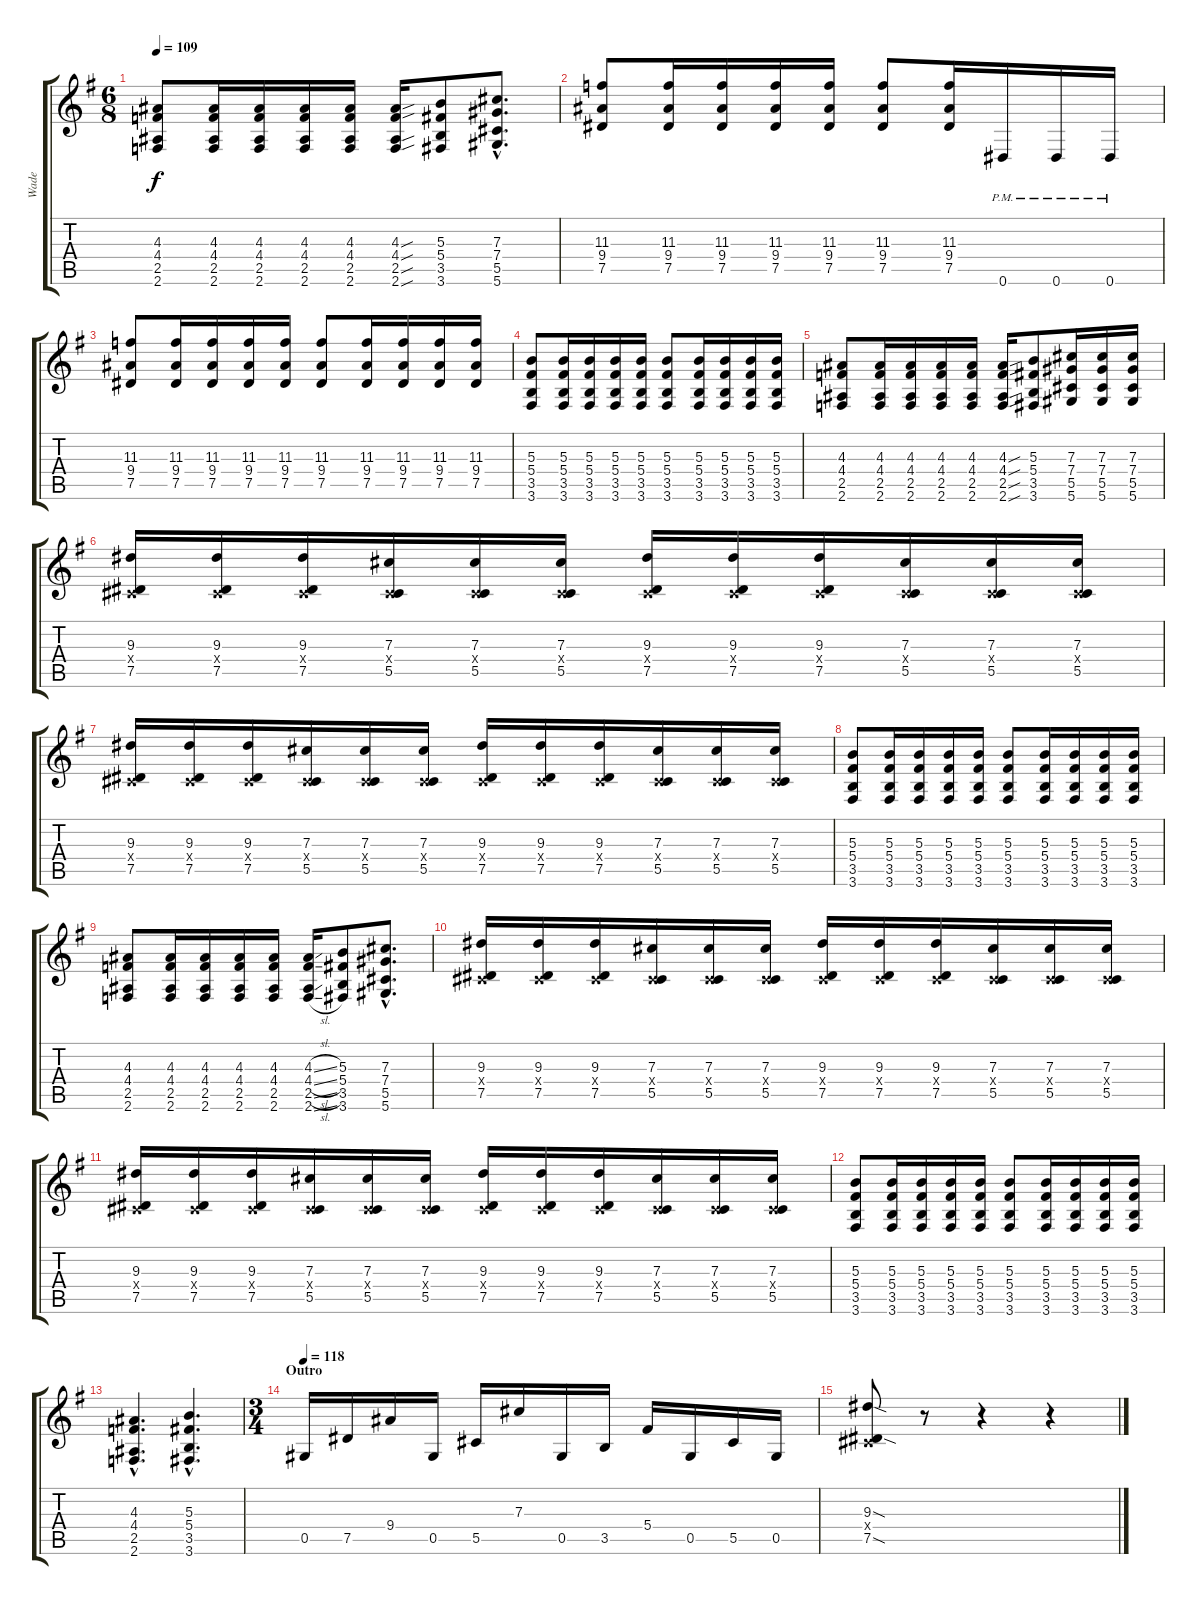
\track ("Wade" "Wade") {instrument distortionguitar}
\staff {score tabs}
\tuning (Eb4 Bb3 Gb3 Db3 Ab2 Eb2) {hide}
\ts (6 8)
\tempo 109
\clef g2
\ks g
(4.3 4.4 2.5 2.6).8{dy f} (4.3 4.4 2.5 2.6).16 (4.3 4.4 2.5 2.6).16 (4.3 4.4 2.5 2.6).16 (4.3 4.4 2.5 2.6).16 (4.3{sou} 4.4{sou} 2.5{sou} 2.6{sou}).16 (5.3 5.4 3.5 3.6).8 (7.3{hac} 7.4{hac} 5.5{hac} 5.6{hac}).8{d} |
(11.3 9.4 7.5).8 (11.3 9.4 7.5).16 (11.3 9.4 7.5).16 (11.3 9.4 7.5).16 (11.3 9.4 7.5).16 (11.3 9.4 7.5).8 (11.3 9.4 7.5).16 0.6{pm}.16 0.6{pm}.16 0.6{pm}.16 |
(11.3 9.4 7.5).8 (11.3 9.4 7.5).16 (11.3 9.4 7.5).16 (11.3 9.4 7.5).16 (11.3 9.4 7.5).16 (11.3 9.4 7.5).8 (11.3 9.4 7.5).16 (11.3 9.4 7.5).16 (11.3 9.4 7.5).16 (11.3 9.4 7.5).16 |
(5.3 5.4 3.5 3.6).8 (5.3 5.4 3.5 3.6).16 (5.3 5.4 3.5 3.6).16 (5.3 5.4 3.5 3.6).16 (5.3 5.4 3.5 3.6).16 (5.3 5.4 3.5 3.6).8 (5.3 5.4 3.5 3.6).16 (5.3 5.4 3.5 3.6).16 (5.3 5.4 3.5 3.6).16 (5.3 5.4 3.5 3.6).16 |
(4.3 4.4 2.5 2.6).8 (4.3 4.4 2.5 2.6).16 (4.3 4.4 2.5 2.6).16 (4.3 4.4 2.5 2.6).16 (4.3 4.4 2.5 2.6).16 (4.3{sou} 4.4{sou} 2.5{sou} 2.6{sou}).16 (5.3 5.4 3.5 3.6).8 (7.3 7.4 5.5 5.6).16 (7.3 7.4 5.5 5.6).16 (7.3 7.4 5.5 5.6).16 |
(9.3 0.4{x} 7.5).16 (9.3 0.4{x} 7.5).16 (9.3 0.4{x} 7.5).16 (7.3 0.4{x} 5.5).16 (7.3 0.4{x} 5.5).16 (7.3 0.4{x} 5.5).16 (9.3 0.4{x} 7.5).16 (9.3 0.4{x} 7.5).16 (9.3 0.4{x} 7.5).16 (7.3 0.4{x} 5.5).16 (7.3 0.4{x} 5.5).16 (7.3 0.4{x} 5.5).16 |
(9.3 0.4{x} 7.5).16 (9.3 0.4{x} 7.5).16 (9.3 0.4{x} 7.5).16 (7.3 0.4{x} 5.5).16 (7.3 0.4{x} 5.5).16 (7.3 0.4{x} 5.5).16 (9.3 0.4{x} 7.5).16 (9.3 0.4{x} 7.5).16 (9.3 0.4{x} 7.5).16 (7.3 0.4{x} 5.5).16 (7.3 0.4{x} 5.5).16 (7.3 0.4{x} 5.5).16 |
(5.3 5.4 3.5 3.6).8 (5.3 5.4 3.5 3.6).16 (5.3 5.4 3.5 3.6).16 (5.3 5.4 3.5 3.6).16 (5.3 5.4 3.5 3.6).16 (5.3 5.4 3.5 3.6).8 (5.3 5.4 3.5 3.6).16 (5.3 5.4 3.5 3.6).16 (5.3 5.4 3.5 3.6).16 (5.3 5.4 3.5 3.6).16 |
(4.3 4.4 2.5 2.6).8 (4.3 4.4 2.5 2.6).16 (4.3 4.4 2.5 2.6).16 (4.3 4.4 2.5 2.6).16 (4.3 4.4 2.5 2.6).16 (4.3{sl} 4.4{sl} 2.5{sl} 2.6{sl}).16 (5.3 5.4 3.5 3.6).8 (7.3{hac} 7.4{hac} 5.5{hac} 5.6{hac}).8{d} |
(9.3 0.4{x} 7.5).16 (9.3 0.4{x} 7.5).16 (9.3 0.4{x} 7.5).16 (7.3 0.4{x} 5.5).16 (7.3 0.4{x} 5.5).16 (7.3 0.4{x} 5.5).16 (9.3 0.4{x} 7.5).16 (9.3 0.4{x} 7.5).16 (9.3 0.4{x} 7.5).16 (7.3 0.4{x} 5.5).16 (7.3 0.4{x} 5.5).16 (7.3 0.4{x} 5.5).16 |
(9.3 0.4{x} 7.5).16 (9.3 0.4{x} 7.5).16 (9.3 0.4{x} 7.5).16 (7.3 0.4{x} 5.5).16 (7.3 0.4{x} 5.5).16 (7.3 0.4{x} 5.5).16 (9.3 0.4{x} 7.5).16 (9.3 0.4{x} 7.5).16 (9.3 0.4{x} 7.5).16 (7.3 0.4{x} 5.5).16 (7.3 0.4{x} 5.5).16 (7.3 0.4{x} 5.5).16 |
(5.3 5.4 3.5 3.6).8 (5.3 5.4 3.5 3.6).16 (5.3 5.4 3.5 3.6).16 (5.3 5.4 3.5 3.6).16 (5.3 5.4 3.5 3.6).16 (5.3 5.4 3.5 3.6).8 (5.3 5.4 3.5 3.6).16 (5.3 5.4 3.5 3.6).16 (5.3 5.4 3.5 3.6).16 (5.3 5.4 3.5 3.6).16 |
(4.3{hac} 4.4{hac} 2.5{hac} 2.6{hac}).4{d} (5.3{hac} 5.4{hac} 3.5{hac} 3.6{hac}).4{d} |
\ts (3 4)
\section ("" "Outro")
\tempo 118
0.5.16 7.5.16 9.4.16 0.5.16 5.5.16 7.3.16 0.5.16 3.5.16 5.4.16 0.5.16 5.5.16 0.5.16 |
(9.3{sod} 0.4{x} 7.5{sod}).8 r.8 r.4 r.4
